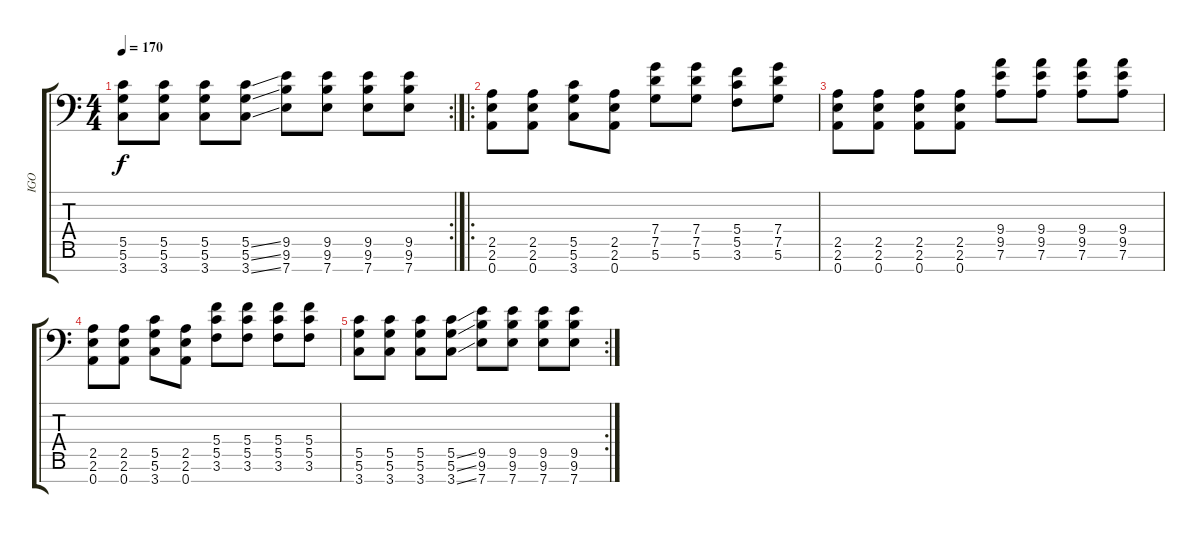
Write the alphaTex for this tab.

\track ("IGO" "IGO") {instrument overdrivenguitar}
\staff {score tabs}
\tuning (D4 A3 F3 C3 G2 D2 A1) {hide}
\rc 2
\ts (4 4)
\tempo 170
\clef f4
\ks c
(5.5 5.6 3.7).8{dy f} (5.5 5.6 3.7).8 (5.5 5.6 3.7).8 (5.5{ss} 5.6{ss} 3.7{ss}).8 (9.5 9.6 7.7).8 (9.5 9.6 7.7).8 (9.5 9.6 7.7).8 (9.5 9.6 7.7).8 |
\ro
(2.5 2.6 0.7).8 (2.5 2.6 0.7).8 (5.5 5.6 3.7).8 (2.5 2.6 0.7).8 (7.4 7.5 5.6).8 (7.4 7.5 5.6).8 (5.4 5.5 3.6).8 (7.4 7.5 5.6).8 |
(2.5 2.6 0.7).8 (2.5 2.6 0.7).8 (2.5 2.6 0.7).8 (2.5 2.6 0.7).8 (9.4 9.5 7.6).8 (9.4 9.5 7.6).8 (9.4 9.5 7.6).8 (9.4 9.5 7.6).8 |
(2.5 2.6 0.7).8 (2.5 2.6 0.7).8 (5.5 5.6 3.7).8 (2.5 2.6 0.7).8 (5.4 5.5 3.6).8 (5.4 5.5 3.6).8 (5.4 5.5 3.6).8 (5.4 5.5 3.6).8 |
\rc 2
(5.5 5.6 3.7).8 (5.5 5.6 3.7).8 (5.5 5.6 3.7).8 (5.5{ss} 5.6{ss} 3.7{ss}).8 (9.5 9.6 7.7).8 (9.5 9.6 7.7).8 (9.5 9.6 7.7).8 (9.5 9.6 7.7).8
